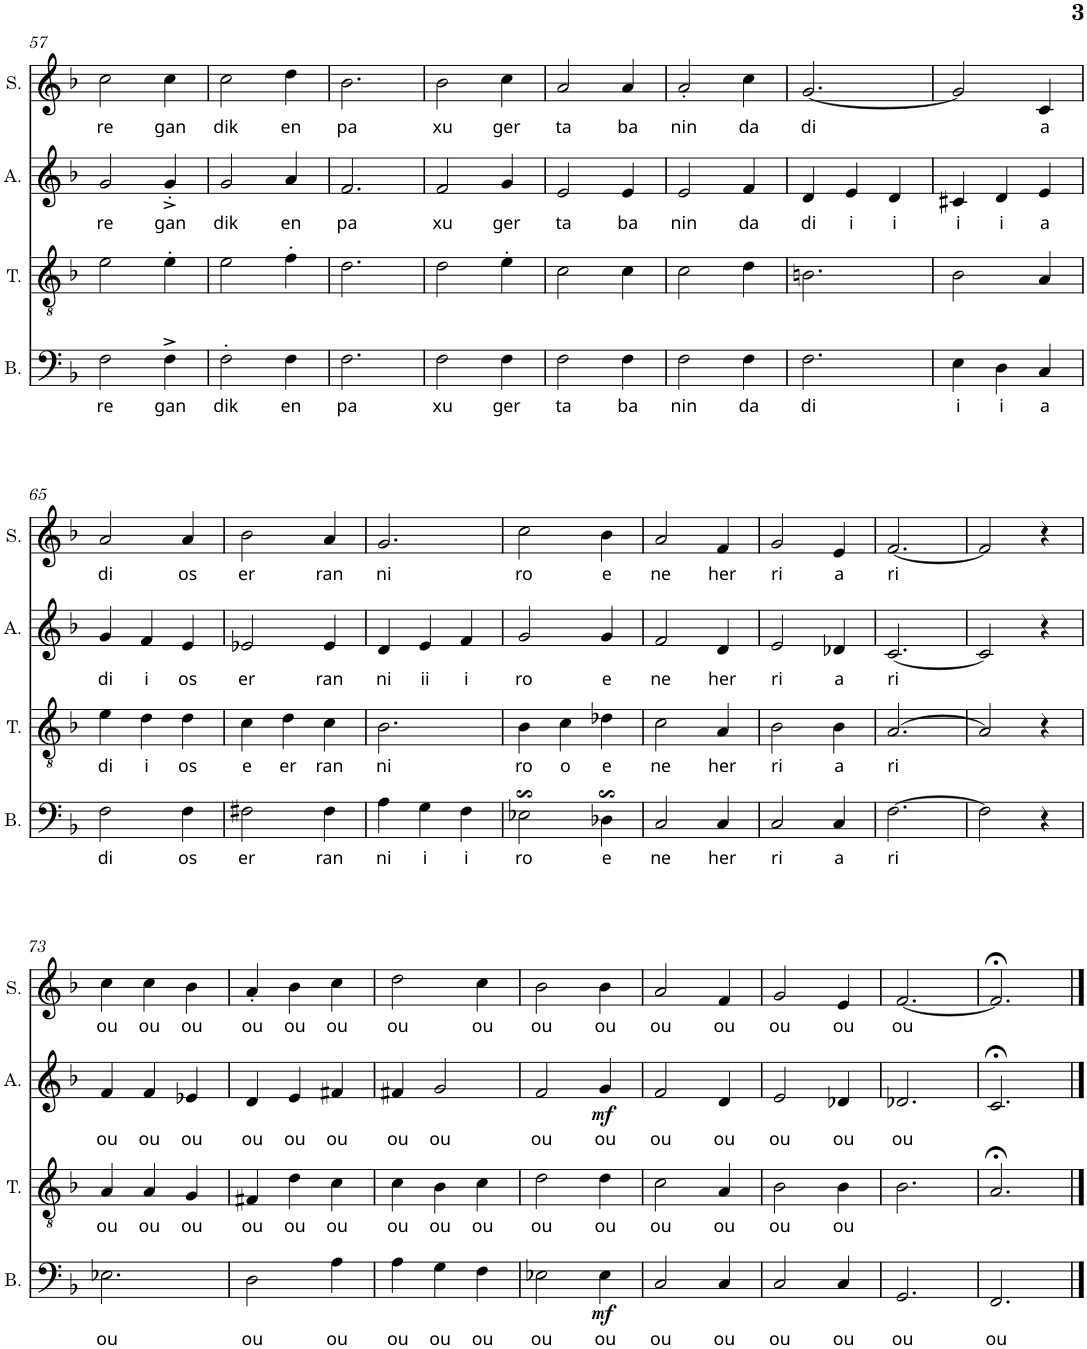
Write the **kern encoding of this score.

**kern	**text	**dynam	**kern	**text	**kern	**text	**dynam	**kern	**text
*part4	*part4	*part4	*part3	*part3	*part2	*part2	*part2	*part1	*part1
*staff4	*staff4	*staff4	*staff3	*staff3	*staff2	*staff2	*staff2	*staff1	*staff1
*I"Basse	*	*	*I"Ténor	*	*I"Alto	*	*	*I"Soprano	*
*I'B.	*	*	*I'T.	*	*I'A.	*	*	*I'S.	*
!!LO:PB:g=z
*clefF4	*	*	*clefGv2	*	*clefG2	*	*	*clefG2	*
*k[b-]	*	*	*k[b-]	*	*k[b-]	*	*	*k[b-]	*
*M3/4	*	*	*M3/4	*	*M3/4	*	*	*M3/4	*
=57	=57	=57	=57	=57	=57	=57	=57	=57	=57
!	!LO:LY:b	!	!	!	!	!LO:LY:b	!	!	!LO:LY:b
2F\	re	.	2e\	.	2g/	re	.	2cc\	re
!	!LO:LY:b	!	!	!	!	!LO:LY:b	!	!	!LO:LY:b
4F^\	gan	.	4e'\	.	4g'^/	gan	.	4cc\	gan
=58	=58	=58	=58	=58	=58	=58	=58	=58	=58
!	!LO:LY:b	!	!	!	!	!LO:LY:b	!	!	!LO:LY:b
2F'\	dik	.	2e\	.	2g/	dik	.	2cc\	dik
!	!LO:LY:b	!	!	!	!	!LO:LY:b	!	!	!LO:LY:b
4F\	en	.	4f'\	.	4a/	en	.	4dd\	en
=59	=59	=59	=59	=59	=59	=59	=59	=59	=59
!	!LO:LY:b	!	!	!	!	!LO:LY:b	!	!	!LO:LY:b
2.F\	pa	.	2.d\	.	2.f/	pa	.	2.b-\	pa
=60	=60	=60	=60	=60	=60	=60	=60	=60	=60
!	!LO:LY:b	!	!	!	!	!LO:LY:b	!	!	!LO:LY:b
2F\	xu	.	2d\	.	2f/	xu	.	2b-\	xu
!	!LO:LY:b	!	!	!	!	!LO:LY:b	!	!	!LO:LY:b
4F\	ger	.	4e'\	.	4g/	ger	.	4cc\	ger
=61	=61	=61	=61	=61	=61	=61	=61	=61	=61
!	!LO:LY:b	!	!	!	!	!LO:LY:b	!	!	!LO:LY:b
2F\	ta	.	2c\	.	2e/	ta	.	2a/	ta
!	!LO:LY:b	!	!	!	!	!LO:LY:b	!	!	!LO:LY:b
4F\	ba	.	4c\	.	4e/	ba	.	4a/	ba
=62	=62	=62	=62	=62	=62	=62	=62	=62	=62
!	!LO:LY:b	!	!	!	!	!LO:LY:b	!	!	!LO:LY:b
2F\	nin	.	2c\	.	2e/	nin	.	2a'/	nin
!	!LO:LY:b	!	!	!	!	!LO:LY:b	!	!	!LO:LY:b
4F\	da	.	4d\	.	4f/	da	.	4cc\	da
=63	=63	=63	=63	=63	=63	=63	=63	=63	=63
!	!LO:LY:b	!	!	!	!	!LO:LY:b	!	!	!LO:LY:b
2.F\	di	.	2.Bn\	.	4d/	di	.	[<2.g/	di
!	!	!	!	!	!	!LO:LY:b	!	!	!
.	.	.	.	.	4e/	i	.	.	.
!	!	!	!	!	!	!LO:LY:b	!	!	!
.	.	.	.	.	4d/	i	.	.	.
=64	=64	=64	=64	=64	=64	=64	=64	=64	=64
!	!LO:LY:b	!	!	!	!	!LO:LY:b	!	!	!
4E\	i	.	2B-\	.	4c#X/	i	.	2g/]	.
!	!LO:LY:b	!	!	!	!	!LO:LY:b	!	!	!
4D\	i	.	.	.	4d/	i	.	.	.
!	!LO:LY:b	!	!	!	!	!LO:LY:b	!	!	!LO:LY:b
4C/	a	.	4A/	.	4e/	a	.	4c/	a
!!LO:LB:g=z
=65	=65	=65	=65	=65	=65	=65	=65	=65	=65
!	!LO:LY:b	!	!	!LO:LY:b	!	!LO:LY:b	!	!	!LO:LY:b
2F\	di	.	4e\	di	4g/	di	.	2a/	di
!	!	!	!	!LO:LY:b	!	!LO:LY:b	!	!	!
.	.	.	4d\	i	4f/	i	.	.	.
!	!LO:LY:b	!	!	!LO:LY:b	!	!LO:LY:b	!	!	!LO:LY:b
4F\	os	.	4d\	os	4e/	os	.	4a/	os
=66	=66	=66	=66	=66	=66	=66	=66	=66	=66
!	!LO:LY:b	!	!	!LO:LY:b	!	!LO:LY:b	!	!	!LO:LY:b
2F#X\	er	.	4c\	e	2e-X/	er	.	2b-\	er
!	!	!	!	!LO:LY:b	!	!	!	!	!
.	.	.	4d\	er	.	.	.	.	.
!	!LO:LY:b	!	!	!LO:LY:b	!	!LO:LY:b	!	!	!LO:LY:b
4F#\	ran	.	4c\	ran	4e-/	ran	.	4a/	ran
=67	=67	=67	=67	=67	=67	=67	=67	=67	=67
!	!LO:LY:b	!	!	!LO:LY:b	!	!LO:LY:b	!	!	!LO:LY:b
4A\	ni	.	2.B-\	ni	4d/	ni	.	2.g/	ni
!	!LO:LY:b	!	!	!	!	!LO:LY:b	!	!	!
4G\	i	.	.	.	4e/	ii	.	.	.
!	!LO:LY:b	!	!	!	!	!LO:LY:b	!	!	!
4F\	i	.	.	.	4f/	i	.	.	.
=68	=68	=68	=68	=68	=68	=68	=68	=68	=68
!	!LO:LY:b	!	!	!LO:LY:b	!	!LO:LY:b	!	!	!LO:LY:b
2E-Xs$Ss\	ro	.	4B-\	ro	2g/	ro	.	2cc\	ro
!	!	!	!	!LO:LY:b	!	!	!	!	!
.	.	.	4c\	o	.	.	.	.	.
!	!LO:LY:b	!	!	!LO:LY:b	!	!LO:LY:b	!	!	!LO:LY:b
4D-Xs$Ss\	e	.	4d-X\	e	4g/	e	.	4b-\	e
=69	=69	=69	=69	=69	=69	=69	=69	=69	=69
!	!LO:LY:b	!	!	!LO:LY:b	!	!LO:LY:b	!	!	!LO:LY:b
2C/	ne	.	2c\	ne	2f/	ne	.	2a/	ne
!	!LO:LY:b	!	!	!LO:LY:b	!	!LO:LY:b	!	!	!LO:LY:b
4C/	her	.	4A/	her	4d/	her	.	4f/	her
=70	=70	=70	=70	=70	=70	=70	=70	=70	=70
!	!LO:LY:b	!	!	!LO:LY:b	!	!LO:LY:b	!	!	!LO:LY:b
2C/	ri	.	2B-\	ri	2e/	ri	.	2g/	ri
!	!LO:LY:b	!	!	!LO:LY:b	!	!LO:LY:b	!	!	!LO:LY:b
4C/	a	.	4B-\	a	4d-X/	a	.	4e/	a
=71	=71	=71	=71	=71	=71	=71	=71	=71	=71
!	!LO:LY:b	!	!	!LO:LY:b	!	!LO:LY:b	!	!	!LO:LY:b
[>2.F\	ri	.	[>2.A/	ri	[<2.c/	ri	.	[<2.f/	ri
=72	=72	=72	=72	=72	=72	=72	=72	=72	=72
2F\]	.	.	2A/]	.	2c/]	.	.	2f/]	.
4r	.	.	4r	.	4r	.	.	4r	.
!!LO:LB:g=z
=73	=73	=73	=73	=73	=73	=73	=73	=73	=73
!	!LO:LY:b	!	!	!LO:LY:b	!	!LO:LY:b	!	!	!LO:LY:b
2.E-X\	ou	.	4A/	ou	4f/	ou	.	4cc\	ou
!	!	!	!	!LO:LY:b	!	!LO:LY:b	!	!	!LO:LY:b
.	.	.	4A/	ou	4f/	ou	.	4cc\	ou
!	!	!	!	!LO:LY:b	!	!LO:LY:b	!	!	!LO:LY:b
.	.	.	4G/	ou	4e-X/	ou	.	4b-\	ou
=74	=74	=74	=74	=74	=74	=74	=74	=74	=74
!	!LO:LY:b	!	!	!LO:LY:b	!	!LO:LY:b	!	!	!LO:LY:b
2D\	ou	.	4F#X/	ou	4d/	ou	.	4a'/	ou
!	!	!	!	!LO:LY:b	!	!LO:LY:b	!	!	!LO:LY:b
.	.	.	4d\	ou	4e/	ou	.	4b-\	ou
!	!LO:LY:b	!	!	!LO:LY:b	!	!LO:LY:b	!	!	!LO:LY:b
4A\	ou	.	4c\	ou	4f#X/	ou	.	4cc\	ou
=75	=75	=75	=75	=75	=75	=75	=75	=75	=75
!	!LO:LY:b	!	!	!LO:LY:b	!	!LO:LY:b	!	!	!LO:LY:b
4A\	ou	.	4c\	ou	4f#X/	ou	.	2dd\	ou
!	!LO:LY:b	!	!	!LO:LY:b	!	!LO:LY:b	!	!	!
4G\	ou	.	4B-\	ou	2g/	ou	.	.	.
!	!LO:LY:b	!	!	!LO:LY:b	!	!	!	!	!LO:LY:b
4F\	ou	.	4c\	ou	.	.	.	4cc\	ou
=76	=76	=76	=76	=76	=76	=76	=76	=76	=76
!	!LO:LY:b	!	!	!LO:LY:b	!	!LO:LY:b	!	!	!LO:LY:b
2E-X\	ou	.	2d\	ou	2f/	ou	.	2b-\	ou
!	!LO:LY:b	!LO:DY:b	!	!LO:LY:b	!	!LO:LY:b	!LO:DY:b	!	!LO:LY:b
4E-\	ou	mf	4d\	ou	4g/	ou	mf	4b-\	ou
=77	=77	=77	=77	=77	=77	=77	=77	=77	=77
!	!LO:LY:b	!	!	!LO:LY:b	!	!LO:LY:b	!	!	!LO:LY:b
2C/	ou	.	2c\	ou	2f/	ou	.	2a/	ou
!	!LO:LY:b	!	!	!LO:LY:b	!	!LO:LY:b	!	!	!LO:LY:b
4C/	ou	.	4A/	ou	4d/	ou	.	4f/	ou
=78	=78	=78	=78	=78	=78	=78	=78	=78	=78
!	!LO:LY:b	!	!	!LO:LY:b	!	!LO:LY:b	!	!	!LO:LY:b
2C/	ou	.	2B-\	ou	2e/	ou	.	2g/	ou
!	!LO:LY:b	!	!	!LO:LY:b	!	!LO:LY:b	!	!	!LO:LY:b
4C/	ou	.	4B-\	ou	4d-X/	ou	.	4e/	ou
=79	=79	=79	=79	=79	=79	=79	=79	=79	=79
!	!LO:LY:b	!	!	!	!	!LO:LY:b	!	!	!LO:LY:b
2.GG/	ou	.	2.B-\	.	2.d-X/	ou	.	[<2.f/	ou
=80	=80	=80	=80	=80	=80	=80	=80	=80	=80
!	!LO:LY:b	!	!	!	!	!	!	!	!
2.FF/	ou	.	2.A;</	.	2.c;</	.	.	2.f;</]	.
==	==	==	==	==	==	==	==	==	==
*-	*-	*-	*-	*-	*-	*-	*-	*-	*-
